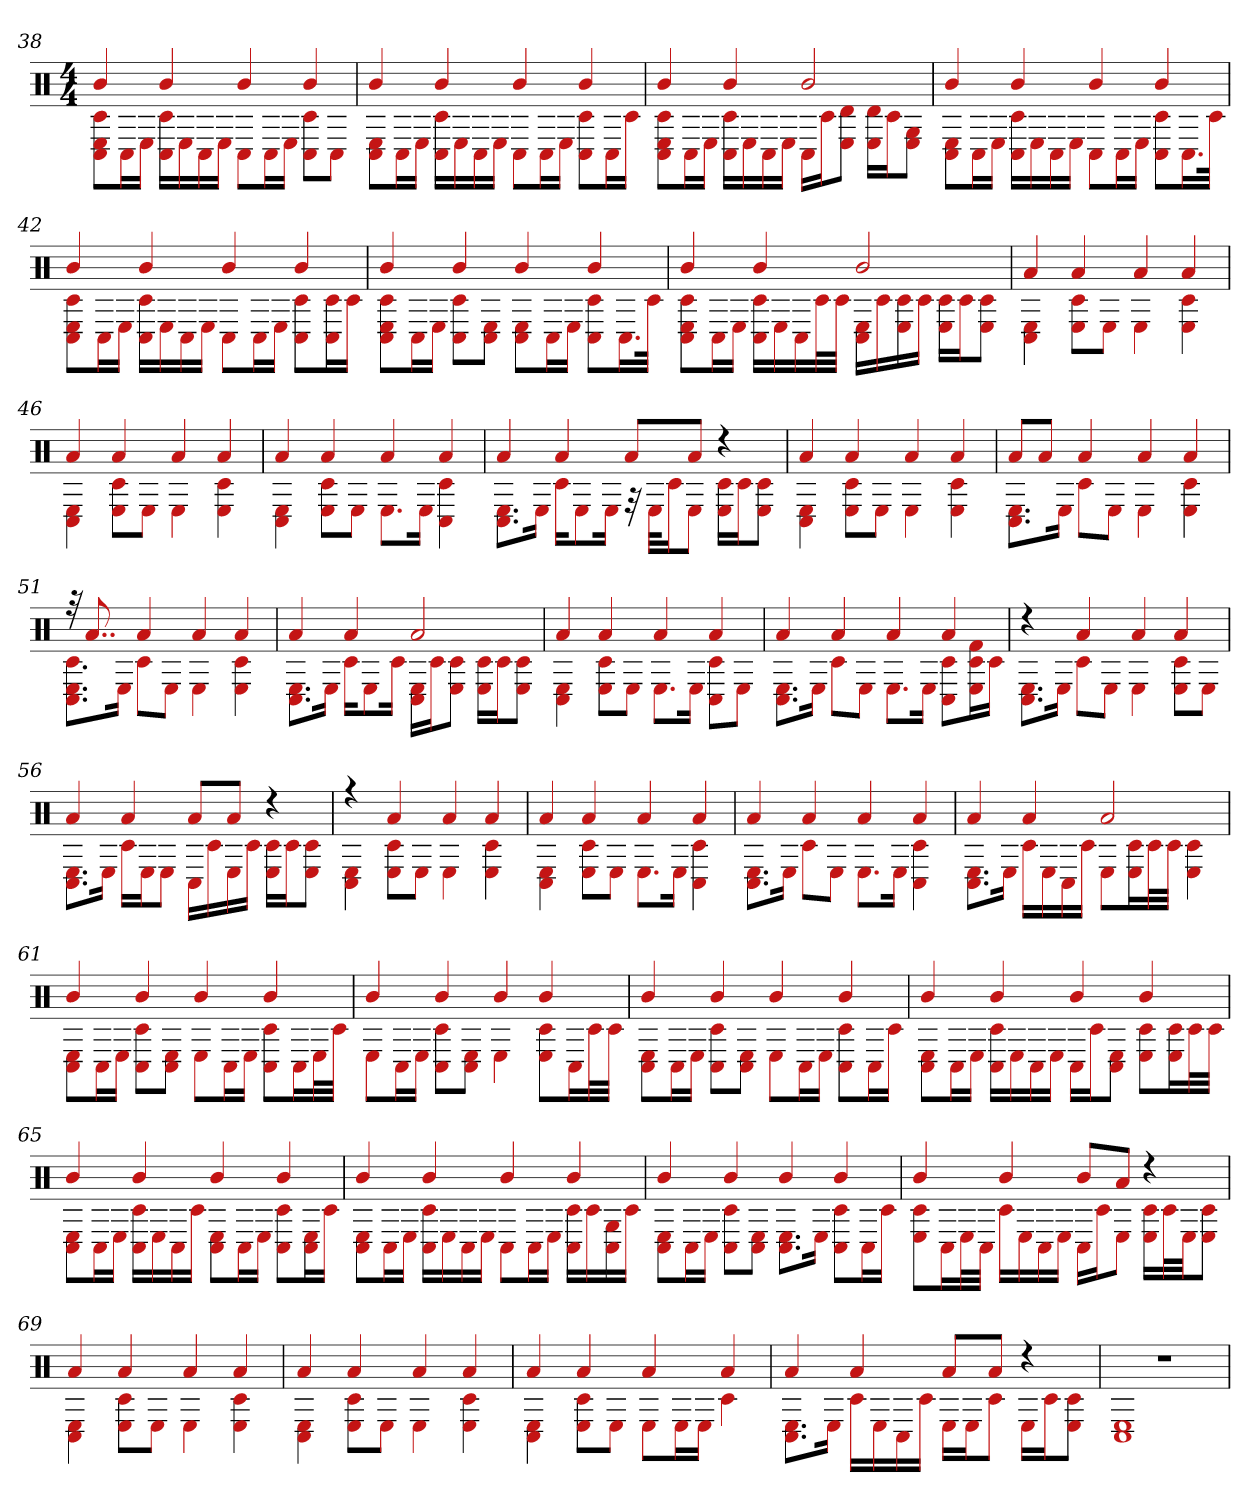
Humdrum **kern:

**kern
*part1
*staff1
*clefX
*k[]
*M4/4
=38
*^
4b	8c# 8C# 8EL
.	16C#L
.	16EJJ
4b	16C# 16c#LL
.	16E
.	16C#
.	16EJJ
4b	8C#L
.	16C#L
.	16EJJ
4b	8C# 8c#L
.	8C#J
=39	=39
4b	8C# 8EL
.	16C#L
.	16EJJ
4b	16C# 16c#LL
.	16E
.	16C#
.	16EJJ
4b	8C#L
.	16C#L
.	16EJJ
4b	8C# 8c#L
.	16C#L
.	16c#JJ
=40	=40
4b	8C# 8E 8c#L
.	16C#L
.	16EJJ
4b	16C# 16c#LL
.	16E
.	16C#
.	16EJJ
2b	16C#LL
.	16c#J
.	8d 8EJ
.	16E 16dLL
.	16c#J
.	8G 8EJ
=41	=41
4b	8C# 8EL
.	16C#L
.	16EJJ
4b	16C# 16c#LL
.	16E
.	16C#
.	16EJJ
4b	8C#L
.	16C#L
.	16EJJ
4b	8C# 8c#L
.	16.C#L
.	32c#JJk
=42	=42
4b	8c# 8C# 8EL
.	16C#L
.	16EJJ
4b	16C# 16c#LL
.	16E
.	16C#
.	16EJJ
4b	8C#L
.	16C#L
.	16EJJ
4b	8C# 8c#L
.	16C# 16c#L
.	16c#JJ
=43	=43
4b	8C# 8c# 8EL
.	16C#L
.	16EJJ
4b	8C# 8c#L
.	8E 8C#J
4b	8E 8C#L
.	16C#L
.	16EJJ
4b	8C# 8c#L
.	16.C#L
.	32c#JJk
=44	=44
4b	8C# 8c# 8EL
.	16C#L
.	16EJJ
4b	16c# 16C#LL
.	16E
.	16C#
.	32c#L
.	32c#JJJ
2b	16C# 16ELL
.	16c#
.	16E 16c#
.	16c#JJ
.	16E 16c#LL
.	16c#J
.	8c# 8EJ
=45	=45
4a	4C# 4E
4a	8E 8c#L
.	8EJ
4a	4E
4a	4E 4c#
=46	=46
4a	4C# 4E
4a	8E 8c#L
.	8EJ
4a	4E
4a	4E 4c#
=47	=47
4a	4C# 4E
4a	8E 8c#L
.	8EJ
4a	8.EL
.	16EJk
4a	4c# 4C#
=48	=48
4a	8.C# 8.EL
.	16EJk
4a	16c#KL
.	8E
.	16EJk
8aL	32r
.	32EKLL
.	16c#J
8aJ	8EJ
4r	16E 16c#LL
.	16c#J
.	8c# 8EJ
=49	=49
4a	4C# 4E
4a	8E 8c#L
.	8EJ
4a	4E
4a	4E 4c#
=50	=50
8aL	8.C# 8.EL
8aJ	.
.	16EJk
4a	8c#L
.	8EJ
4a	4E
4a	4E 4c#
=51	=51
32r	8.c# 8.C# 8.EL
8..a	.
.	16EJk
4a	8c#L
.	8EJ
4a	4E
4a	4E 4c#
=52	=52
4a	8.C# 8.EL
.	16EJk
4a	16c#KL
.	8E
.	16c#Jk
2a	16C# 16ELL
.	16c#J
.	8E 8c#J
.	16E 16c#LL
.	16c#J
.	8E 8c#J
=53	=53
4a	4E 4C#
4a	8E 8c#L
.	8EJ
4a	8.EL
.	16EJk
4a	8c# 8C#L
.	8EJ
=54	=54
4a	8.C# 8.EL
.	16EJk
4a	8c#L
.	8EJ
4a	8.EL
.	16EJk
4a	8c# 8C#L
.	16E 16f# 16c#L
.	16c#JJ
=55	=55
4r	8.E 8.C#L
.	16EJk
4a	8c#L
.	8EJ
4a	4E
4a	8E 8c#L
.	8EJ
=56	=56
4a	8.C# 8.EL
.	16EJk
4a	16c#LL
.	16EJ
.	8EJ
8aL	16C#LL
.	16c#
8aJ	16E
.	16c#JJ
4r	16E 16c#LL
.	16c#J
.	8E 8c#J
=57	=57
4r	4E 4C#
4a	8E 8c#L
.	8EJ
4a	4E
4a	4E 4c#
=58	=58
4a	4E 4C#
4a	8E 8c#L
.	8EJ
4a	8.EL
.	16EJk
4a	4c# 4C#
=59	=59
4a	8.C# 8.EL
.	16EJk
4a	8c#L
.	8EJ
4a	8.EL
.	16EJk
4a	4c# 4C#
=60	=60
4a	8.C# 8.EL
.	16EJk
4a	16c#LL
.	16E
.	16C#
.	16c#JJ
2a	8EL
.	16E 16c#L
.	32c#L
.	32c#JJJ
.	4E 4c#
=61	=61
4b	8E 8C#L
.	16C#L
.	16EJJ
4b	8C# 8c#L
.	8E 8C#J
4b	8EL
.	16C#L
.	16EJJ
4b	8C# 8c#L
.	16C#L
.	32EL
.	32c#JJJ
=62	=62
4b	8EL
.	16C#L
.	16EJJ
4b	8C# 8c#L
.	8E 8C#J
4b	4E
4b	8E 8c#L
.	16C#L
.	32c#L
.	32c#JJJ
=63	=63
4b	8C# 8EL
.	16C#L
.	16EJJ
4b	8C# 8c#L
.	8E 8C#J
4b	8EL
.	16C#L
.	16EJJ
4b	8C# 8c#L
.	16C#L
.	16c#JJ
=64	=64
4b	8C# 8EL
.	16C#L
.	16EJJ
4b	16C# 16c#LL
.	16E
.	16C#
.	16EJJ
4b	16C#LL
.	16c#J
.	8C# 8EJ
4b	8E 8c#L
.	16c# 16EL
.	32c#L
.	32c#JJJ
=65	=65
4b	8C# 8EL
.	16C#L
.	16EJJ
4b	16c# 16C#LL
.	16E
.	16C#
.	16c#JJ
4b	8C# 8EL
.	16C#L
.	16EJJ
4b	8C# 8c#L
.	16E 16C#L
.	16c#JJ
=66	=66
4b	8C# 8EL
.	16C#L
.	16EJJ
4b	16C# 16c#LL
.	16E
.	16C#
.	16EJJ
4b	8C#L
.	16C#L
.	16EJJ
4b	16c# 16C#LL
.	16c#
.	16C# 16G
.	16c#JJ
=67	=67
4b	8C# 8EL
.	16C#L
.	16EJJ
4b	8C# 8c#L
.	8E 8C#J
4b	8.E 8.C#L
.	16EJk
4b	8C# 8c#L
.	16C#L
.	16c#JJ
=68	=68
4b	8c# 8EL
.	16C#L
.	32EL
.	32C#JJJ
4b	16c#LL
.	16E
.	16C#
.	16EJJ
8bL	16C#LL
.	16c#J
8aJ	8EJ
4r	16E 16c#LL
.	32c#L
.	32EJJ
.	8c# 8EJ
=69	=69
4a	4C# 4E
4a	8E 8c#L
.	8EJ
4a	4E
4a	4E 4c#
=70	=70
4a	4C# 4E
4a	8E 8c#L
.	8EJ
4a	4E
4a	4E 4c#
=71	=71
4a	4C# 4E
4a	8E 8c#L
.	8EJ
4a	8EL
.	16EL
.	16EJJ
4a	4c#
=72	=72
4a	8.C# 8.EL
.	16EJk
4a	16c#LL
.	16E
.	16C#
.	16c#JJ
8aL	16ELL
.	16EJ
8aJ	8c#J
4r	16ELL
.	16c#J
.	8E 8c#J
=73	=73
1r	1E 1C#
*v	*v
=
*-
